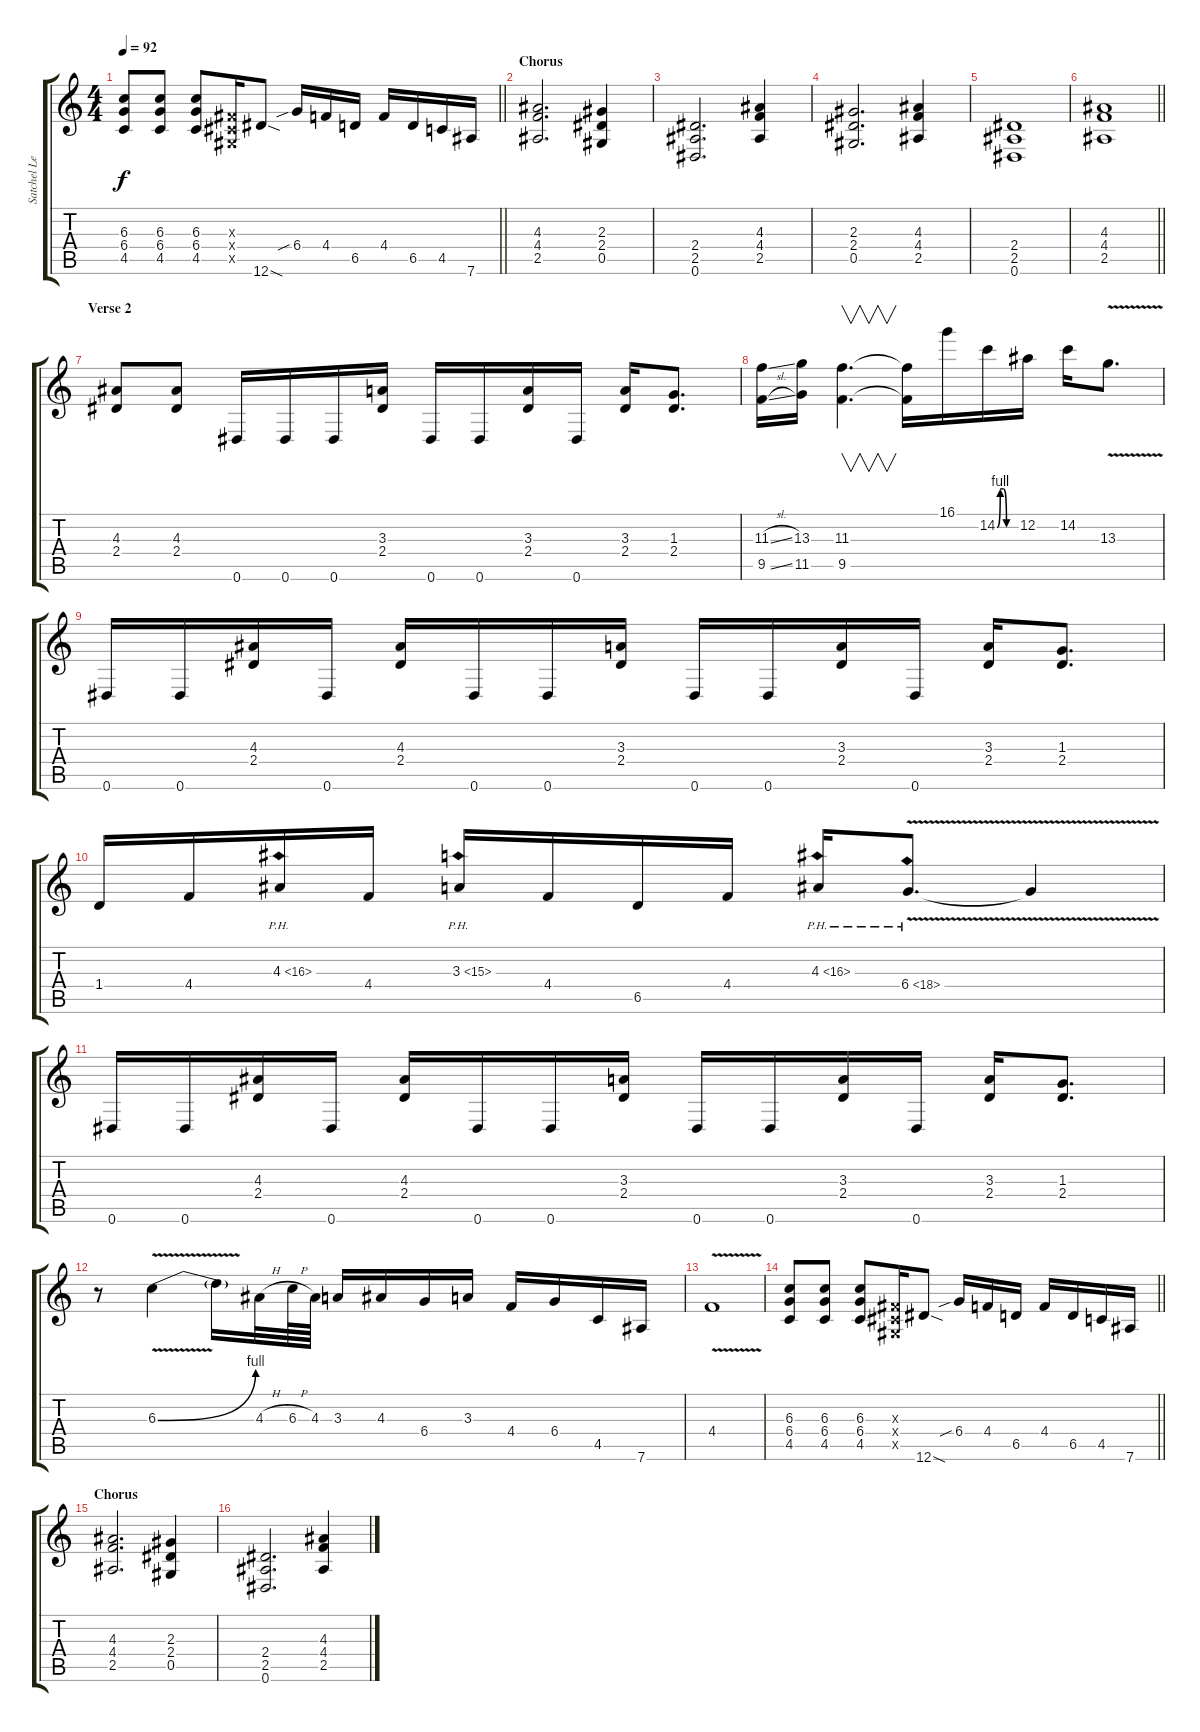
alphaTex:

\track ("Satchel Lead" "Satchel Le") {instrument distortionguitar}
\staff {score tabs}
\tuning (Eb4 Bb3 Gb3 Db3 Ab2 Eb2) {hide}
\ts (4 4)
\tempo 92
\clef g2
\barLineRight lightlight
\ks c
(6.3 6.4 4.5).8{dy f} (6.3 6.4 4.5).8 (6.3 6.4 4.5).8 (0.3{x} 0.4{x} 0.5{x}).16 12.6{sod}.8 6.4{sib}.16 4.4.16 6.5.16 4.4.16 6.5.16 4.5.16 7.6.16 |
\section ("" "Chorus")
(4.3 4.4 2.5).2{d} (2.3 2.4 0.5).4 |
(2.4 2.5 0.6).2{d} (4.3 4.4 2.5).4 |
(2.3 2.4 0.5).2{d} (4.3 4.4 2.5).4 |
(2.4 2.5 0.6).1 |
\barLineRight lightlight
(4.3 4.4 2.5).1 |
\section ("" "Verse 2")
(4.3 2.4).8 (4.3 2.4).8 0.6.16 0.6.16 0.6.16 (3.3 2.4).16 0.6.16 0.6.16 (3.3 2.4).16 0.6.16 (3.3 2.4).16 (1.3 2.4).8{d} |
(11.3{sl} 9.5{sl}).16 (13.3 11.5).16 (11.3 9.5).4{v d} (11.3{t} 9.5{t}).16 16.1.16 14.2{be (custom 0 0 10 4 20 4 30 0 60 0)}.16 12.2.16 14.2.16 13.3{v}.8{d} |
0.6.16 0.6.16 (4.3 2.4).16 0.6.16 (4.3 2.4).16 0.6.16 0.6.16 (3.3 2.4).16 0.6.16 0.6.16 (3.3 2.4).16 0.6.16 (3.3 2.4).16 (1.3 2.4).8{d} |
1.4.16 4.4.16 4.3{ph 12}.16 4.4.16 3.3{ph 12}.16 4.4.16 6.5.16 4.4.16 4.3{ph 12}.16 6.4{ph 12 v}.8{d} 6.4{t}.4 |
0.6.16 0.6.16 (4.3 2.4).16 0.6.16 (4.3 2.4).16 0.6.16 0.6.16 (3.3 2.4).16 0.6.16 0.6.16 (3.3 2.4).16 0.6.16 (3.3 2.4).16 (1.3 2.4).8{d} |
r.8 6.3{be (bend 0 0 60 4) v}.4 6.3{t}.16 4.3{h}.32 6.3{h}.64 4.3.64 3.3.16 4.3.16 6.4.16 3.3.16 4.4.16 6.4.16 4.5.16 7.6.16 |
4.4{v}.1 |
\barLineRight lightlight
(6.3 6.4 4.5).8 (6.3 6.4 4.5).8 (6.3 6.4 4.5).8 (0.3{x} 0.4{x} 0.5{x}).16 12.6{sod}.8 6.4{sib}.16 4.4.16 6.5.16 4.4.16 6.5.16 4.5.16 7.6.16 |
\section ("" "Chorus")
(4.3 4.4 2.5).2{d} (2.3 2.4 0.5).4 |
(2.4 2.5 0.6).2{d} (4.3 4.4 2.5).4
